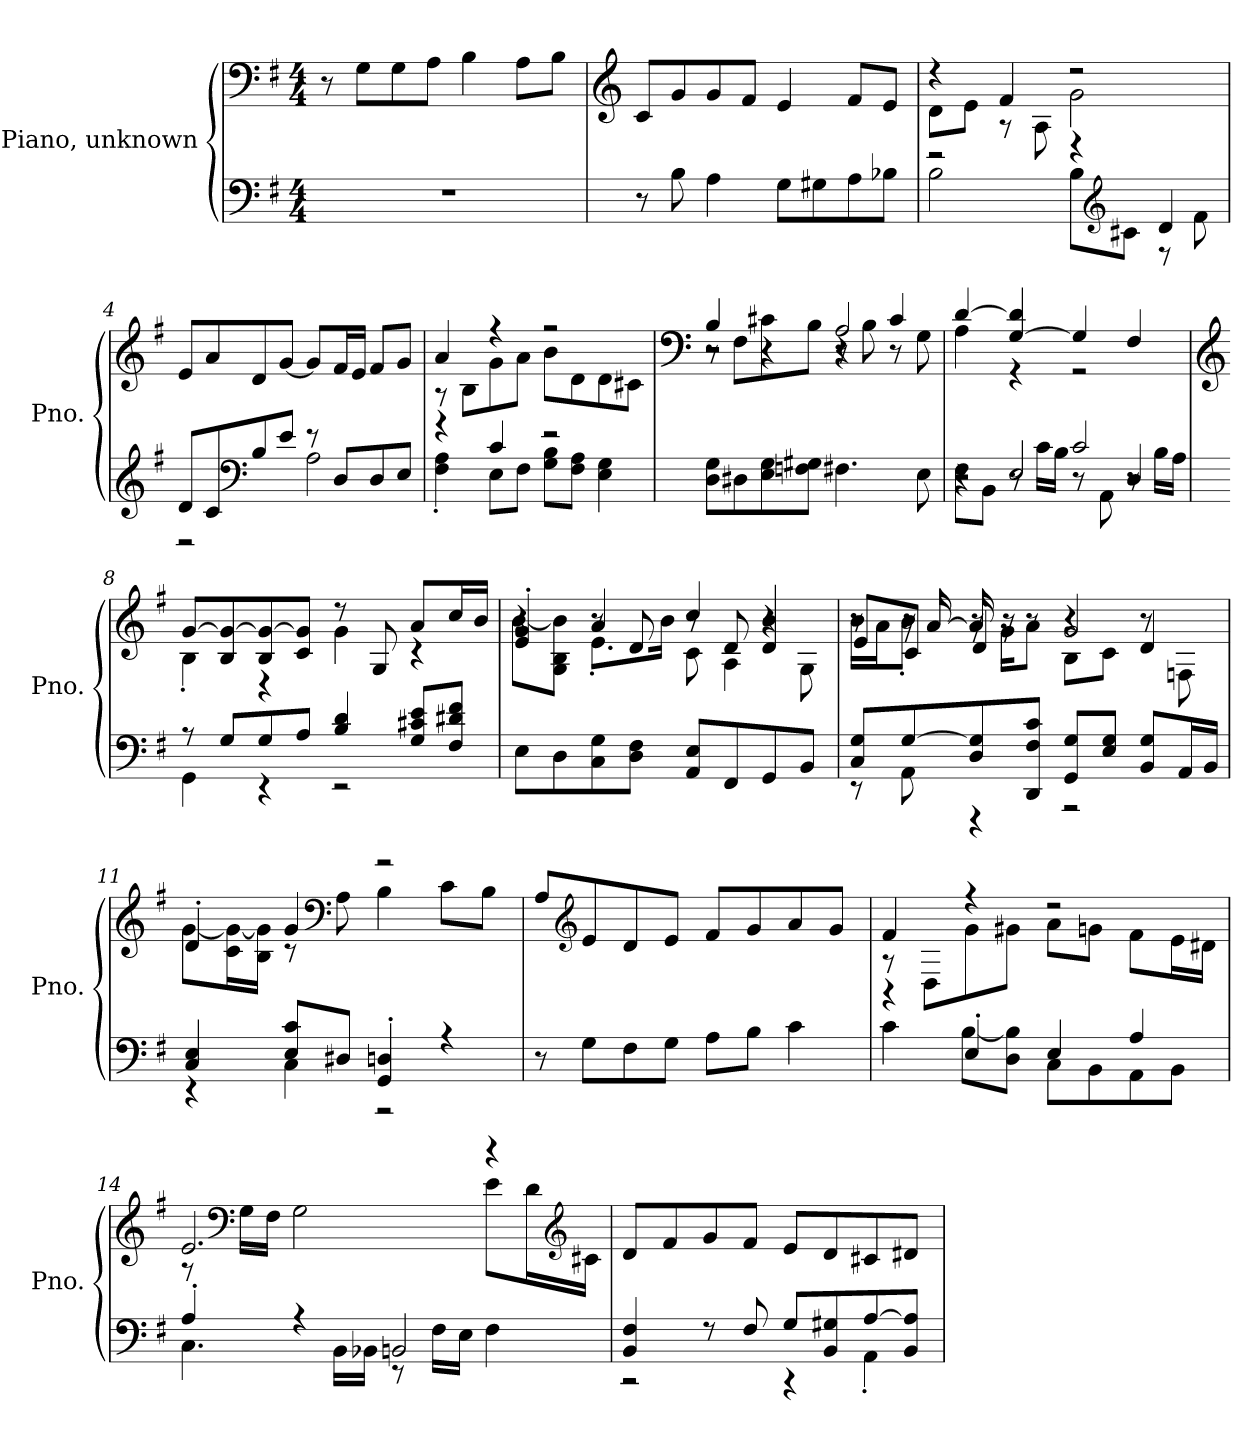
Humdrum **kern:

**kern	**kern
*part1	*part1
*staff2	*staff1
*I"Piano, unknown	*
*I'Pno.	*
*clefF4	*clefF4
*k[f#]	*k[f#]
*M4/4	*M4/4
*MM120	*MM120
=1	=1
1r	8r
.	8G\L
.	8G\
.	8A\J
.	4B\
.	8A\L
.	8B\J
=2	=2
*	*clefG2
8r	8c/L
8B\	8g/
4A\	8g/
.	8f#/J
8G\L	4e/
8G#X\	.
8A\	8f#/L
8B-X\J	8e/J
=3	=3
*^	*^
2r	2B\	4r	8d\L
.	.	.	8e\J
.	.	4f#/	8r
.	.	.	8A\
4r	8B\L	2r	2g\
*clefG2	*	*	*
.	8c#X\J	.	.
4d/	8r	.	.
.	8f#\	.	.
*	*	*v	*v
=4	=4	=4
8d/L	2r	8e/L
8c/	.	8a/
*clefF4	*	*
8B/	.	8d/
8e/J	.	[8g/J
8r	2A\	8g/L]
8D/L	.	16f#/L
.	.	16e/JJ
8D/	.	8f#/L
8E/J	.	8g/J
!!LO:LB:g=z
=5	=5	=5
*	*	*^
4r	4F#\' 4A\'	4a/	8r
.	.	.	8B\L
4c/	8E\L	4r	8g\
.	8F#\J	.	8a\J
2r	8G\ 8B\L	2r	8b\L
.	8F#\ 8A\J	.	8d\
.	4E\ 4G\	.	8d\
.	.	.	8c#X\J
*v	*v	*	*
*	*v	*v
=6	=6
*	*clefF4
*	*^
*	*	*^
8D\ 8G\L	2r	8r	4B/
8D#X\	.	8F#\L	.
8E\ 8G\	.	8c#X\	4r
8Fn\ 8G#X\J	.	8B\J	.
4.F#X\	4r	8r	2A/
.	.	8B\	.
.	4c#/	8r	.
8E\	.	8G\	.
*	*	*v	*v
=7	=7	=7
*^	*	*
*	*^	*	*
2r	8F#\L	4r	[4d/	4A\
.	8BB\J	.	.	.
.	8r	2E/	[4G/ 4d/]	4r
.	16c\LL	.	.	.
.	16B\JJ	.	.	.
2c/	8r	.	4G/]	2r
.	8AA\	.	.	.
.	8r	4D/	4F#/	.
.	16B\LL	.	.	.
.	16A\JJ	.	.	.
*v	*v	*v	*	*
!!LO:LB:g=z	!!
=8	=8	=8
*	*clefG2	*
*^	*	*
8r	4GG\	[8g/L	4B'\
8G/L	.	8B/ 8g/_	.
8G/	4r	8B/ 8g/_	4r
8A/J	.	8c/ 8g/]J	.
4B/ 4d/	2r	8r	4g\
.	.	8G/	.
8G/ 8c#X/ 8e/L	.	8a/L	4r
8F#/ 8d#X/ 8f#/J	.	16cc/L	.
.	.	16b/JJ	.
*v	*v	*	*
=9	=9	=9
*	*	*^
8E\L	4e/' 4g/'	[8b\L	4r
8D\	.	8G\ 8B\ 8b\]J	.
8C\ 8G\	4a/	8.e'\L	8r
8D\ 8F#\J	.	.	8d/
.	.	16b\Jk	.
8AA/ 8E/L	4cc/	8c\	8r
8FF#/	.	4A\	8d/
8GG/	4d/ 4b/	.	4r
8BB/J	.	8G\	.
=10	=10	=10	=10
*^	*	*	*
8C/ 8G/L	8r	8r	16b\LL	8e/L
.	.	.	16a\J	.
[8G/	8AA\	16r	8b'\J	8c/J
.	.	[16a/	.	.
8D/ 8G/]	4r	16a/]	16r	4d'/
.	.	16r	16g\KL	.
8DD/ 8F#/ 8c/J	.	8r	8a\J	.
8GG/ 8G/L	2r	2g/	8B\L	4r
8E/ 8G/J	.	.	8c\J	.
8BB/ 8G/L	.	.	8r	4d/
16AA/L	.	.	8Fn\	.
16BB/JJ	.	.	.	.
*	*	*	*v	*v
!!LO:LB:g=z
=11	=11	=11	=11
4C/ 4E/	4r	4d'/	[8g\L
.	.	.	16c\ 16g\_L
.	.	.	16B\ 16g\]JJ
8E/ 8c/L	4C\	4g/	8r
*	*	*clefF4	*
8D#X/J	.	.	8A\
4GG/' 4Dn/'	2r	2r	4B\
4r	.	.	8c\L
.	.	.	8B\J
*v	*v	*	*
*	*v	*v
=12	=12
8r	8A/L
*	*clefG2
8G\L	8e/
8F#\	8d/
8G\J	8e/J
8A\L	8f#/L
8B\J	8g/
4c\	8a/
.	8g/J
=13	=13
*^	*^
4r	4c\	4f#/	8r
.	.	.	8D\L
4E'/	[8B\L	4r	8g\
.	8D\ 8B\]J	.	8g#X\J
4E/	8C\L	2r	8a\L
.	8BB\	.	8gn\J
4A/	8AA\	.	8f#\L
.	8BB\J	.	16e\L
.	.	.	16d#X\JJ
!!LO:LB:g=z	!!
=14	=14	=14	=14
4A'/	4.C\	2.e/	8r
*	*	*clefF4	*
.	.	.	16G\LL
.	.	.	16F#\JJ
4r	.	.	2G\
.	16BB\LL	.	.
.	16BB-X\JJ	.	.
2BBn/	8r	.	.
.	16F#\LL	.	.
.	16E\JJ	.	.
.	4F#\	4r	8e\L
.	.	.	16d\L
*	*	*clefG2	*
.	.	.	16c#X\JJ
*	*	*v	*v
=15	=15	=15
4BB/ 4F#/	2r	8d/L
.	.	8f#/
8r	.	8g/
8F#/	.	8f#/J
8G/L	4r	8e/L
8BB/ 8G#X/	.	8d/
[8A/	4AA'\	8c#X/
8BB/ 8A/]J	.	8d#X/J
*v	*v	*
=	=
*-	*-
